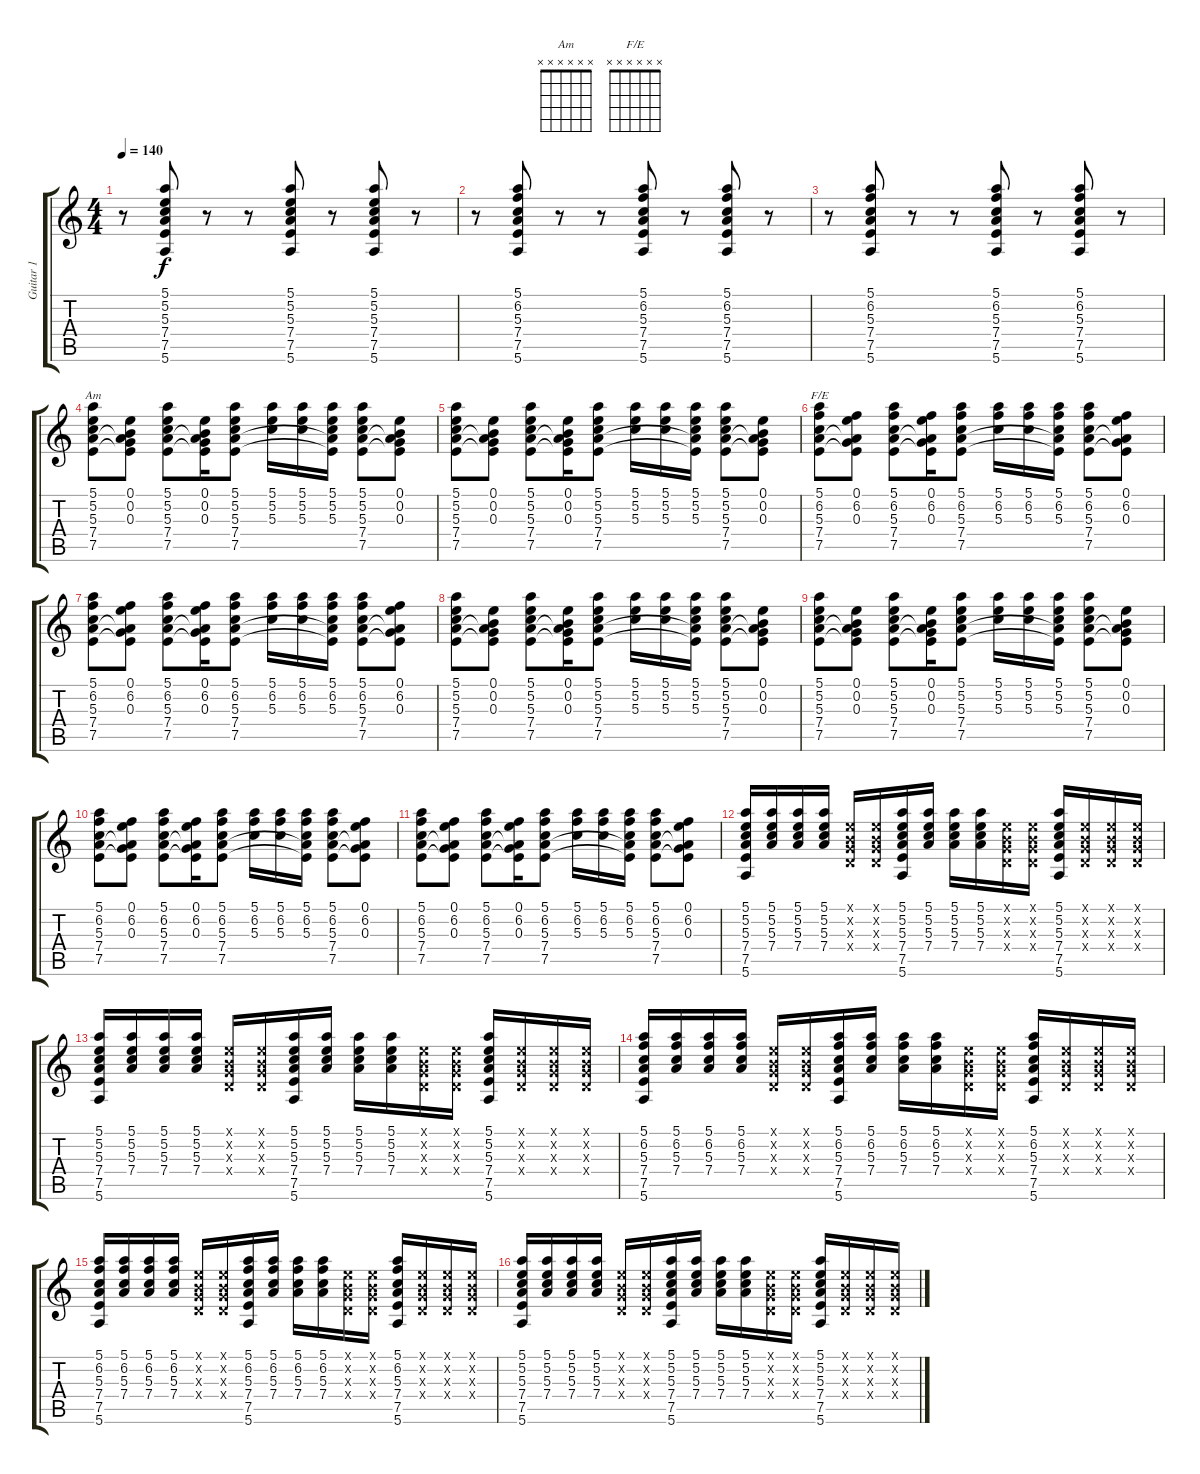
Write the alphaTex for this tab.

\track ("Guitar 1" "Guitar 1") {instrument overdrivenguitar}
\staff {score tabs}
\tuning (E4 B3 G3 D3 A2 E2) {hide}
\chord ("Am" x x x x x x)
\chord ("F/E" x x x x x x)
\ts (4 4)
\tempo 140
\clef g2
\ks c
r.8{dy f} (5.1 5.2 5.3 7.4 7.5 5.6).8 r.8 r.8 (5.1 5.2 5.3 7.4 7.5 5.6).8 r.8 (5.1 5.2 5.3 7.4 7.5 5.6).8 r.8 |
r.8 (5.1 6.2 5.3 7.4 7.5 5.6).8 r.8 r.8 (5.1 6.2 5.3 7.4 7.5 5.6).8 r.8 (5.1 6.2 5.3 7.4 7.5 5.6).8 r.8 |
r.8 (5.1 6.2 5.3 7.4 7.5 5.6).8 r.8 r.8 (5.1 6.2 5.3 7.4 7.5 5.6).8 r.8 (5.1 6.2 5.3 7.4 7.5 5.6).8 r.8 |
(5.1 5.2 5.3 7.4 7.5).8{ch "Am"} (0.1 0.2 0.3 7.4{t} 7.5{t}).8 (5.1 5.2 5.3 7.4 7.5).8 (0.1 0.2 0.3 7.4{t} 7.5{t}).16 (5.1 5.2 5.3 7.4 7.5).8 (5.1 5.2 5.3).16 (5.1 5.2 5.3).16 (5.1 5.2 5.3 7.4{t} 7.5{t}).16 (5.1 5.2 5.3 7.4 7.5).8 (0.1 0.2 0.3 7.4{t} 7.5{t}).8 |
(5.1 5.2 5.3 7.4 7.5).8 (0.1 0.2 0.3 7.4{t} 7.5{t}).8 (5.1 5.2 5.3 7.4 7.5).8 (0.1 0.2 0.3 7.4{t} 7.5{t}).16 (5.1 5.2 5.3 7.4 7.5).8 (5.1 5.2 5.3).16 (5.1 5.2 5.3).16 (5.1 5.2 5.3 7.4{t} 7.5{t}).16 (5.1 5.2 5.3 7.4 7.5).8 (0.1 0.2 0.3 7.4{t} 7.5{t}).8 |
(5.1 6.2 5.3 7.4 7.5).8{ch "F/E"} (0.1 6.2 0.3 7.4{t} 7.5{t}).8 (5.1 6.2 5.3 7.4 7.5).8 (0.1 6.2 0.3 7.4{t} 7.5{t}).16 (5.1 6.2 5.3 7.4 7.5).8 (5.1 6.2 5.3).16 (5.1 6.2 5.3).16 (5.1 6.2 5.3 7.4{t} 7.5{t}).16 (5.1 6.2 5.3 7.4 7.5).8 (0.1 6.2 0.3 7.4{t} 7.5{t}).8 |
(5.1 6.2 5.3 7.4 7.5).8 (0.1 6.2 0.3 7.4{t} 7.5{t}).8 (5.1 6.2 5.3 7.4 7.5).8 (0.1 6.2 0.3 7.4{t} 7.5{t}).16 (5.1 6.2 5.3 7.4 7.5).8 (5.1 6.2 5.3).16 (5.1 6.2 5.3).16 (5.1 6.2 5.3 7.4{t} 7.5{t}).16 (5.1 6.2 5.3 7.4 7.5).8 (0.1 6.2 0.3 7.4{t} 7.5{t}).8 |
(5.1 5.2 5.3 7.4 7.5).8 (0.1 0.2 0.3 7.4{t} 7.5{t}).8 (5.1 5.2 5.3 7.4 7.5).8 (0.1 0.2 0.3 7.4{t} 7.5{t}).16 (5.1 5.2 5.3 7.4 7.5).8 (5.1 5.2 5.3).16 (5.1 5.2 5.3).16 (5.1 5.2 5.3 7.4{t} 7.5{t}).16 (5.1 5.2 5.3 7.4 7.5).8 (0.1 0.2 0.3 7.4{t} 7.5{t}).8 |
(5.1 5.2 5.3 7.4 7.5).8 (0.1 0.2 0.3 7.4{t} 7.5{t}).8 (5.1 5.2 5.3 7.4 7.5).8 (0.1 0.2 0.3 7.4{t} 7.5{t}).16 (5.1 5.2 5.3 7.4 7.5).8 (5.1 5.2 5.3).16 (5.1 5.2 5.3).16 (5.1 5.2 5.3 7.4{t} 7.5{t}).16 (5.1 5.2 5.3 7.4 7.5).8 (0.1 0.2 0.3 7.4{t} 7.5{t}).8 |
(5.1 6.2 5.3 7.4 7.5).8 (0.1 6.2 0.3 7.4{t} 7.5{t}).8 (5.1 6.2 5.3 7.4 7.5).8 (0.1 6.2 0.3 7.4{t} 7.5{t}).16 (5.1 6.2 5.3 7.4 7.5).8 (5.1 6.2 5.3).16 (5.1 6.2 5.3).16 (5.1 6.2 5.3 7.4{t} 7.5{t}).16 (5.1 6.2 5.3 7.4 7.5).8 (0.1 6.2 0.3 7.4{t} 7.5{t}).8 |
(5.1 6.2 5.3 7.4 7.5).8 (0.1 6.2 0.3 7.4{t} 7.5{t}).8 (5.1 6.2 5.3 7.4 7.5).8 (0.1 6.2 0.3 7.4{t} 7.5{t}).16 (5.1 6.2 5.3 7.4 7.5).8 (5.1 6.2 5.3).16 (5.1 6.2 5.3).16 (5.1 6.2 5.3 7.4{t} 7.5{t}).16 (5.1 6.2 5.3 7.4 7.5).8 (0.1 6.2 0.3 7.4{t} 7.5{t}).8 |
(5.1 5.2 5.3 7.4 7.5 5.6).16 (5.1 5.2 5.3 7.4).16 (5.1 5.2 5.3 7.4).16 (5.1 5.2 5.3 7.4).16 (0.1{x} 0.2{x} 0.3{x} 0.4{x}).16 (0.1{x} 0.2{x} 0.3{x} 0.4{x}).16 (5.1 5.2 5.3 7.4 7.5 5.6).16 (5.1 5.2 5.3 7.4).16 (5.1 5.2 5.3 7.4).16 (5.1 5.2 5.3 7.4).16 (0.1{x} 0.2{x} 0.3{x} 0.4{x}).16 (0.1{x} 0.2{x} 0.3{x} 0.4{x}).16 (5.1 5.2 5.3 7.4 7.5 5.6).16 (0.1{x} 0.2{x} 0.3{x} 0.4{x}).16 (0.1{x} 0.2{x} 0.3{x} 0.4{x}).16 (0.1{x} 0.2{x} 0.3{x} 0.4{x}).16 |
(5.1 5.2 5.3 7.4 7.5 5.6).16 (5.1 5.2 5.3 7.4).16 (5.1 5.2 5.3 7.4).16 (5.1 5.2 5.3 7.4).16 (0.1{x} 0.2{x} 0.3{x} 0.4{x}).16 (0.1{x} 0.2{x} 0.3{x} 0.4{x}).16 (5.1 5.2 5.3 7.4 7.5 5.6).16 (5.1 5.2 5.3 7.4).16 (5.1 5.2 5.3 7.4).16 (5.1 5.2 5.3 7.4).16 (0.1{x} 0.2{x} 0.3{x} 0.4{x}).16 (0.1{x} 0.2{x} 0.3{x} 0.4{x}).16 (5.1 5.2 5.3 7.4 7.5 5.6).16 (0.1{x} 0.2{x} 0.3{x} 0.4{x}).16 (0.1{x} 0.2{x} 0.3{x} 0.4{x}).16 (0.1{x} 0.2{x} 0.3{x} 0.4{x}).16 |
(5.1 6.2 5.3 7.4 7.5 5.6).16 (5.1 6.2 5.3 7.4).16 (5.1 6.2 5.3 7.4).16 (5.1 6.2 5.3 7.4).16 (0.1{x} 0.2{x} 0.3{x} 0.4{x}).16 (0.1{x} 0.2{x} 0.3{x} 0.4{x}).16 (5.1 6.2 5.3 7.4 7.5 5.6).16 (5.1 6.2 5.3 7.4).16 (5.1 6.2 5.3 7.4).16 (5.1 6.2 5.3 7.4).16 (0.1{x} 0.2{x} 0.3{x} 0.4{x}).16 (0.1{x} 0.2{x} 0.3{x} 0.4{x}).16 (5.1 6.2 5.3 7.4 7.5 5.6).16 (0.1{x} 0.2{x} 0.3{x} 0.4{x}).16 (0.1{x} 0.2{x} 0.3{x} 0.4{x}).16 (0.1{x} 0.2{x} 0.3{x} 0.4{x}).16 |
(5.1 6.2 5.3 7.4 7.5 5.6).16 (5.1 6.2 5.3 7.4).16 (5.1 6.2 5.3 7.4).16 (5.1 6.2 5.3 7.4).16 (0.1{x} 0.2{x} 0.3{x} 0.4{x}).16 (0.1{x} 0.2{x} 0.3{x} 0.4{x}).16 (5.1 6.2 5.3 7.4 7.5 5.6).16 (5.1 6.2 5.3 7.4).16 (5.1 6.2 5.3 7.4).16 (5.1 6.2 5.3 7.4).16 (0.1{x} 0.2{x} 0.3{x} 0.4{x}).16 (0.1{x} 0.2{x} 0.3{x} 0.4{x}).16 (5.1 6.2 5.3 7.4 7.5 5.6).16 (0.1{x} 0.2{x} 0.3{x} 0.4{x}).16 (0.1{x} 0.2{x} 0.3{x} 0.4{x}).16 (0.1{x} 0.2{x} 0.3{x} 0.4{x}).16 |
(5.1 5.2 5.3 7.4 7.5 5.6).16 (5.1 5.2 5.3 7.4).16 (5.1 5.2 5.3 7.4).16 (5.1 5.2 5.3 7.4).16 (0.1{x} 0.2{x} 0.3{x} 0.4{x}).16 (0.1{x} 0.2{x} 0.3{x} 0.4{x}).16 (5.1 5.2 5.3 7.4 7.5 5.6).16 (5.1 5.2 5.3 7.4).16 (5.1 5.2 5.3 7.4).16 (5.1 5.2 5.3 7.4).16 (0.1{x} 0.2{x} 0.3{x} 0.4{x}).16 (0.1{x} 0.2{x} 0.3{x} 0.4{x}).16 (5.1 5.2 5.3 7.4 7.5 5.6).16 (0.1{x} 0.2{x} 0.3{x} 0.4{x}).16 (0.1{x} 0.2{x} 0.3{x} 0.4{x}).16 (0.1{x} 0.2{x} 0.3{x} 0.4{x}).16
